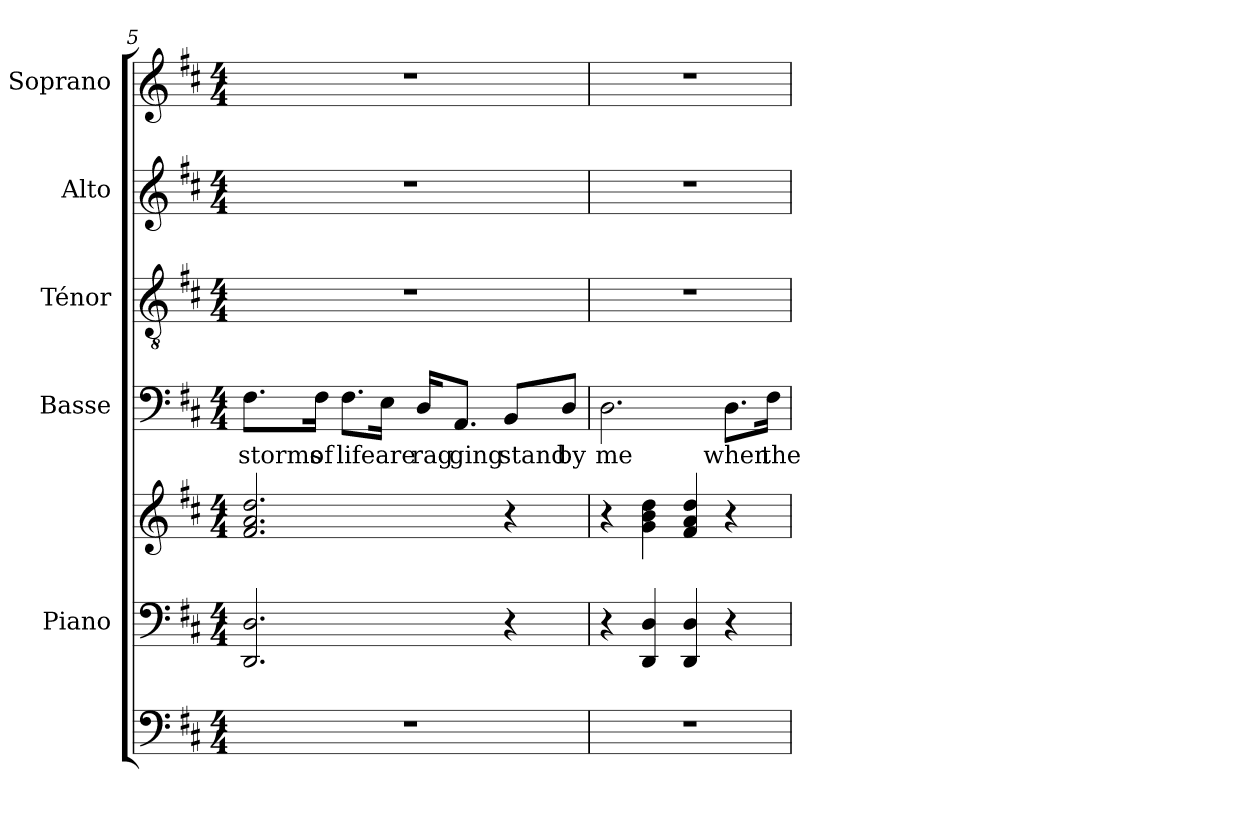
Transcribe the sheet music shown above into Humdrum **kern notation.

**kern	**kern	**kern	**kern	**text	**kern	**kern	**kern
*part6	*part5	*part5	*part4	*part4	*part3	*part2	*part1
*staff7	*staff6	*staff5	*staff4	*staff4	*staff3	*staff2	*staff1
*	*I"Piano	*	*I"Basse	*	*I"Ténor	*I"Alto	*I"Soprano
*	*I'Pno	*	*I'Ba.	*	*I'T	*I'A	*I'S
!!LO:LB:g=z
*clefF4	*clefF4	*clefG2	*clefF4	*	*clefGv2	*clefG2	*clefG2
*k[f#c#]	*k[f#c#]	*k[f#c#]	*k[f#c#]	*	*k[f#c#]	*k[f#c#]	*k[f#c#]
*D:	*D:	*D:	*D:	*	*D:	*D:	*D:
*M4/4	*M4/4	*M4/4	*M4/4	*	*M4/4	*M4/4	*M4/4
=5	=5	=5	=5	=5	=5	=5	=5
!	!	!	!	!LO:LY:b	!	!	!
1r	2.DD/ 2.D/	2.f#/ 2.a/ 2.dd/	8.F#\L	storms	1r	1r	1r
!	!	!	!	!LO:LY:b	!	!	!
.	.	.	16F#\Jk	of	.	.	.
!	!	!	!	!LO:LY:b	!	!	!
.	.	.	8.F#\L	life	.	.	.
!	!	!	!	!LO:LY:b	!	!	!
.	.	.	16E\Jk	are	.	.	.
!	!	!	!	!LO:LY:b	!	!	!
.	.	.	16D/KL	rag	.	.	.
!	!	!	!	!LO:LY:b	!	!	!
.	.	.	8.AA/J	ging	.	.	.
!	!	!	!	!LO:LY:b	!	!	!
.	4r	4r	8BB/L	stand	.	.	.
!	!	!	!	!LO:LY:b	!	!	!
.	.	.	8D/J	by	.	.	.
=6	=6	=6	=6	=6	=6	=6	=6
!	!	!	!	!LO:LY:b	!	!	!
1r	4r	4r	2.D\	me	1r	1r	1r
.	4DD/ 4D/	4g\ 4b\ 4dd\	.	.	.	.	.
.	4DD/ 4D/	4f#/ 4a/ 4dd/	.	.	.	.	.
!	!	!	!	!LO:LY:b	!	!	!
.	4r	4r	8.D\L	when	.	.	.
!	!	!	!	!LO:LY:b	!	!	!
.	.	.	16F#\Jk	the	.	.	.
=	=	=	=	=	=	=	=
*-	*-	*-	*-	*-	*-	*-	*-
